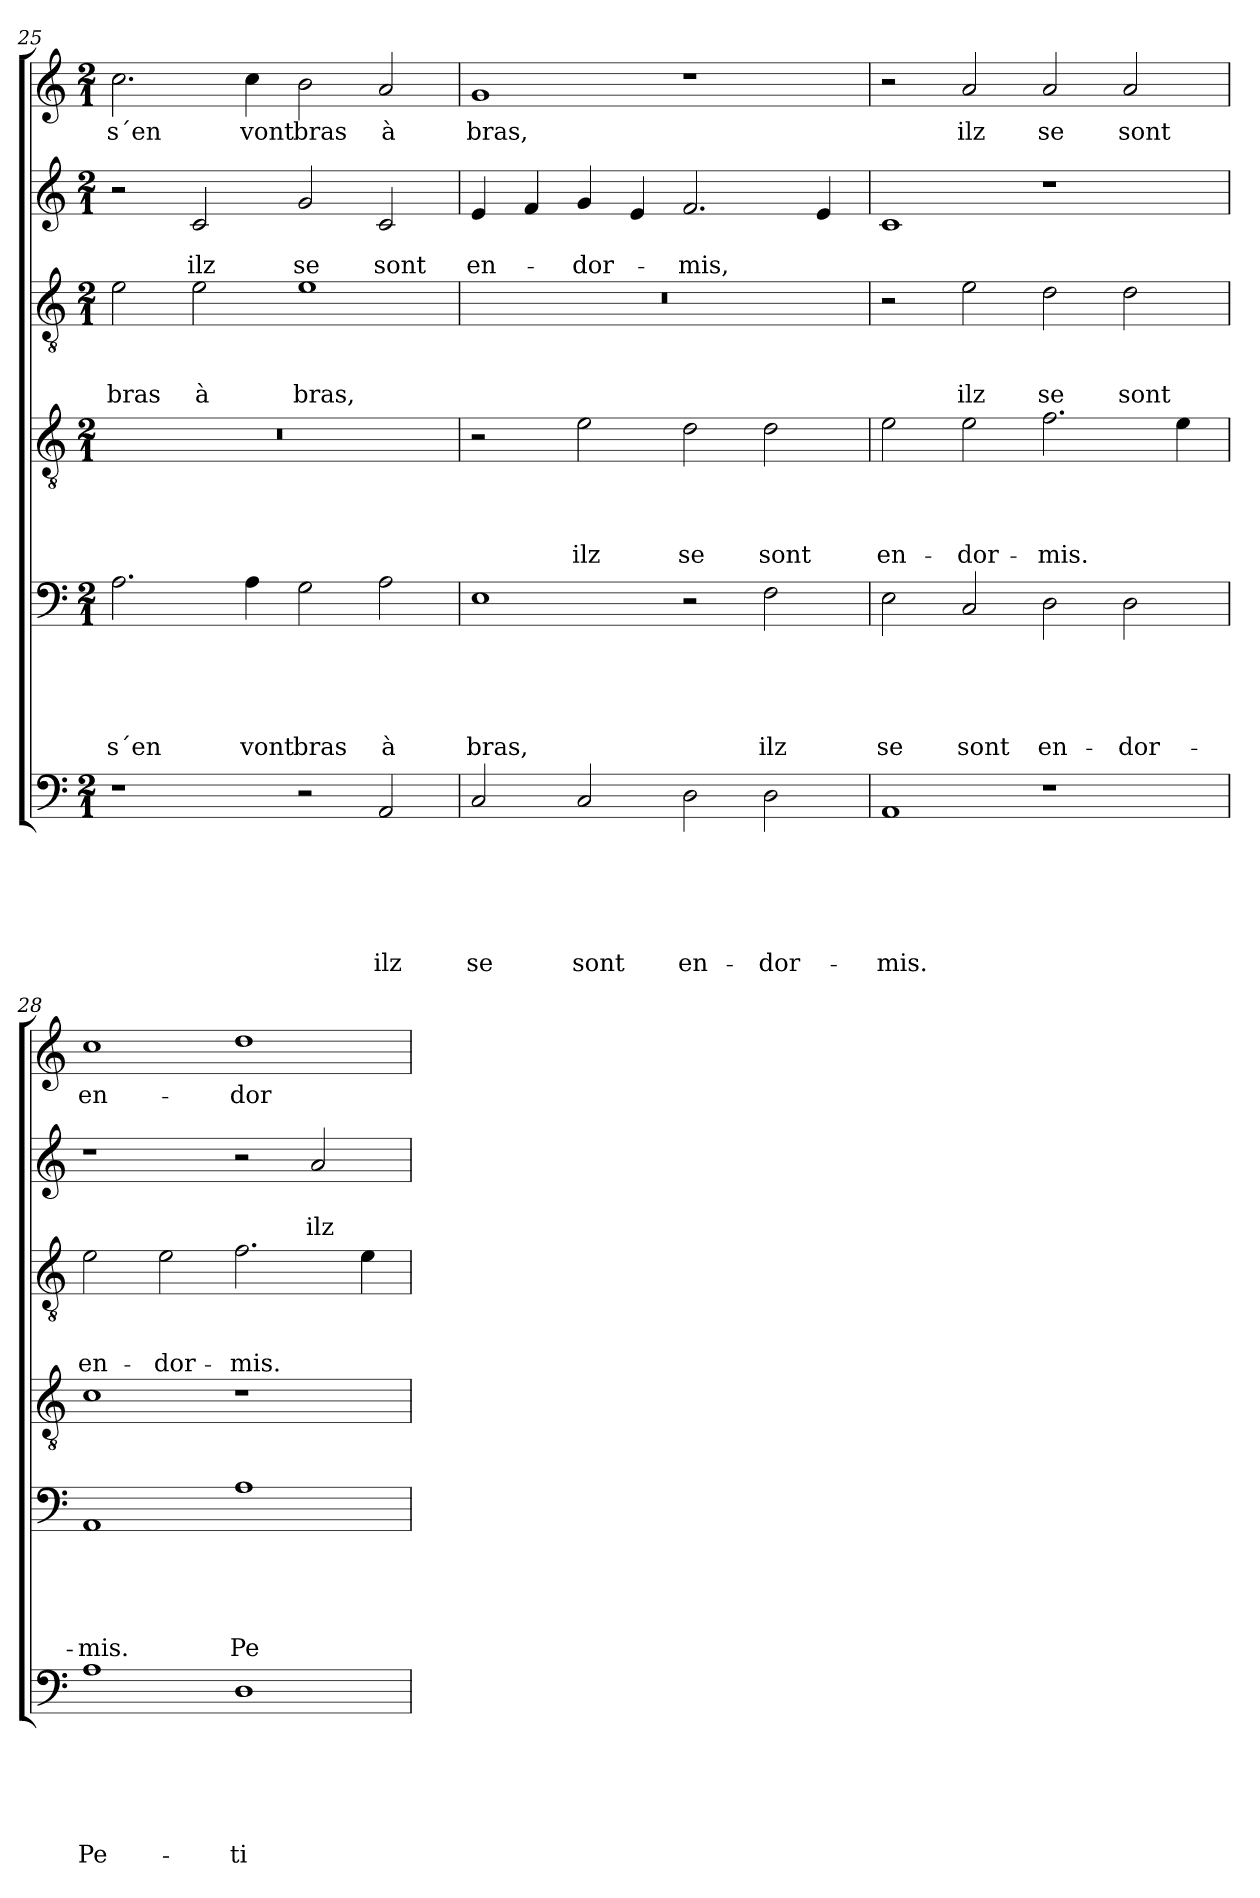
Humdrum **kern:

**kern	**text	**text	**text	**text	**text	**text	**kern	**text	**text	**text	**text	**text	**kern	**text	**text	**text	**text	**kern	**text	**text	**text	**kern	**text	**text	**kern	**text
*part6	*part6	*part6	*part6	*part6	*part6	*part6	*part5	*part5	*part5	*part5	*part5	*part5	*part4	*part4	*part4	*part4	*part4	*part3	*part3	*part3	*part3	*part2	*part2	*part2	*part1	*part1
*staff6	*staff6	*staff6	*staff6	*staff6	*staff6	*staff6	*staff5	*staff5	*staff5	*staff5	*staff5	*staff5	*staff4	*staff4	*staff4	*staff4	*staff4	*staff3	*staff3	*staff3	*staff3	*staff2	*staff2	*staff2	*staff1	*staff1
*clefF4	*	*	*	*	*	*	*clefF4	*	*	*	*	*	*clefGv2	*	*	*	*	*clefGv2	*	*	*	*clefG2	*	*	*clefG2	*
*k[]	*	*	*	*	*	*	*k[]	*	*	*	*	*	*k[]	*	*	*	*	*k[]	*	*	*	*k[]	*	*	*k[]	*
*C:	*	*	*	*	*	*	*C:	*	*	*	*	*	*C:	*	*	*	*	*C:	*	*	*	*C:	*	*	*C:	*
*M2/1	*	*	*	*	*	*	*M2/1	*	*	*	*	*	*M2/1	*	*	*	*	*M2/1	*	*	*	*M2/1	*	*	*M2/1	*
=25	=25	=25	=25	=25	=25	=25	=25	=25	=25	=25	=25	=25	=25	=25	=25	=25	=25	=25	=25	=25	=25	=25	=25	=25	=25	=25
!	!	!	!	!	!	!	!	!	!	!	!	!LO:LY:b	!	!	!	!	!	!	!	!	!LO:LY:b	!	!	!	!	!LO:LY:b
1r	.	.	.	.	.	.	2.A\	.	.	.	.	s´en	0r	.	.	.	.	2e\	.	.	bras	2r	.	.	2.cc\	s´en
!	!	!	!	!	!	!	!	!	!	!	!	!	!	!	!	!	!	!	!	!	!LO:LY:b	!	!	!LO:LY:b	!	!
.	.	.	.	.	.	.	.	.	.	.	.	.	.	.	.	.	.	2e\	.	.	à	2c/	.	ilz	.	.
!	!	!	!	!	!	!	!	!	!	!	!	!LO:LY:b	!	!	!	!	!	!	!	!	!	!	!	!	!	!LO:LY:b
.	.	.	.	.	.	.	4A\	.	.	.	.	vont	.	.	.	.	.	.	.	.	.	.	.	.	4cc\	vont
!	!	!	!	!	!	!	!	!	!	!	!	!LO:LY:b	!	!	!	!	!	!	!	!	!LO:LY:b	!	!	!LO:LY:b	!	!LO:LY:b
2r	.	.	.	.	.	.	2G\	.	.	.	.	bras	.	.	.	.	.	1e	.	.	bras,	2g/	.	se	2b\	bras
!	!	!	!	!	!	!LO:LY:b	!	!	!	!	!	!LO:LY:b	!	!	!	!	!	!	!	!	!	!	!	!LO:LY:b	!	!LO:LY:b
2AA/	.	.	.	.	.	ilz	2A\	.	.	.	.	à	.	.	.	.	.	.	.	.	.	2c/	.	sont	2a/	à
=26	=26	=26	=26	=26	=26	=26	=26	=26	=26	=26	=26	=26	=26	=26	=26	=26	=26	=26	=26	=26	=26	=26	=26	=26	=26	=26
!	!	!	!	!	!	!LO:LY:b	!	!	!	!	!	!LO:LY:b	!	!	!	!	!	!	!	!	!	!	!	!LO:LY:b	!	!LO:LY:b
2C/	.	.	.	.	.	se	1E	.	.	.	.	bras,	2r	.	.	.	.	0r	.	.	.	4e/	.	en-	1g	bras,
.	.	.	.	.	.	.	.	.	.	.	.	.	.	.	.	.	.	.	.	.	.	4f/	.	.	.	.
!	!	!	!	!	!	!LO:LY:b	!	!	!	!	!	!	!	!	!	!	!LO:LY:b	!	!	!	!	!	!	!LO:LY:b	!	!
2C/	.	.	.	.	.	sont	.	.	.	.	.	.	2e\	.	.	.	ilz	.	.	.	.	4g/	.	-dor-	.	.
.	.	.	.	.	.	.	.	.	.	.	.	.	.	.	.	.	.	.	.	.	.	4e/	.	.	.	.
!	!	!	!	!	!	!LO:LY:b	!	!	!	!	!	!	!	!	!	!	!LO:LY:b	!	!	!	!	!	!	!LO:LY:b	!	!
2D\	.	.	.	.	.	en-	2r	.	.	.	.	.	2d\	.	.	.	se	.	.	.	.	2.f/	.	-mis,	1r	.
!	!	!	!	!	!	!LO:LY:b	!	!	!	!	!	!LO:LY:b	!	!	!	!	!LO:LY:b	!	!	!	!	!	!	!	!	!
2D\	.	.	.	.	.	-dor-	2F\	.	.	.	.	ilz	2d\	.	.	.	sont	.	.	.	.	.	.	.	.	.
.	.	.	.	.	.	.	.	.	.	.	.	.	.	.	.	.	.	.	.	.	.	4e/	.	.	.	.
=27	=27	=27	=27	=27	=27	=27	=27	=27	=27	=27	=27	=27	=27	=27	=27	=27	=27	=27	=27	=27	=27	=27	=27	=27	=27	=27
!	!	!	!	!	!	!LO:LY:b	!	!	!	!	!	!LO:LY:b	!	!	!	!	!LO:LY:b	!	!	!	!	!	!	!	!	!
1AA	.	.	.	.	.	-mis.	2E\	.	.	.	.	se	2e\	.	.	.	en-	2r	.	.	.	1c	.	.	2r	.
!	!	!	!	!	!	!	!	!	!	!	!	!LO:LY:b	!	!	!	!	!LO:LY:b	!	!	!	!LO:LY:b	!	!	!	!	!LO:LY:b
.	.	.	.	.	.	.	2C/	.	.	.	.	sont	2e\	.	.	.	-dor-	2e\	.	.	ilz	.	.	.	2a/	ilz
!	!	!	!	!	!	!	!	!	!	!	!	!LO:LY:b	!	!	!	!	!LO:LY:b	!	!	!	!LO:LY:b	!	!	!	!	!LO:LY:b
1r	.	.	.	.	.	.	2D\	.	.	.	.	en-	2.f\	.	.	.	-mis.	2d\	.	.	se	1r	.	.	2a/	se
!	!	!	!	!	!	!	!	!	!	!	!	!LO:LY:b	!	!	!	!	!	!	!	!	!LO:LY:b	!	!	!	!	!LO:LY:b
.	.	.	.	.	.	.	2D\	.	.	.	.	-dor-	.	.	.	.	.	2d\	.	.	sont	.	.	.	2a/	sont
.	.	.	.	.	.	.	.	.	.	.	.	.	4e\	.	.	.	.	.	.	.	.	.	.	.	.	.
!!LO:PB:g=z
=28	=28	=28	=28	=28	=28	=28	=28	=28	=28	=28	=28	=28	=28	=28	=28	=28	=28	=28	=28	=28	=28	=28	=28	=28	=28	=28
!	!	!	!	!	!	!LO:LY:b	!	!	!	!	!	!LO:LY:b	!	!	!	!	!	!	!	!	!LO:LY:b	!	!	!	!	!LO:LY:b
1A	.	.	.	.	.	Pe-	1AA	.	.	.	.	-mis.	1c	.	.	.	.	2e\	.	.	en-	1r	.	.	1cc	en-
!	!	!	!	!	!	!	!	!	!	!	!	!	!	!	!	!	!	!	!	!	!LO:LY:b	!	!	!	!	!
.	.	.	.	.	.	.	.	.	.	.	.	.	.	.	.	.	.	2e\	.	.	-dor-	.	.	.	.	.
!	!	!	!	!	!	!LO:LY:b	!	!	!	!	!	!LO:LY:b	!	!	!	!	!	!	!	!	!LO:LY:b	!	!	!	!	!LO:LY:b
1D	.	.	.	.	.	-ti-	1A	.	.	.	.	Pe-	1r	.	.	.	.	2.f\	.	.	-mis.	2r	.	.	1dd	-dor-
!	!	!	!	!	!	!	!	!	!	!	!	!	!	!	!	!	!	!	!	!	!	!	!	!LO:LY:b	!	!
.	.	.	.	.	.	.	.	.	.	.	.	.	.	.	.	.	.	.	.	.	.	2a/	.	ilz	.	.
.	.	.	.	.	.	.	.	.	.	.	.	.	.	.	.	.	.	4e\	.	.	.	.	.	.	.	.
=	=	=	=	=	=	=	=	=	=	=	=	=	=	=	=	=	=	=	=	=	=	=	=	=	=	=
*-	*-	*-	*-	*-	*-	*-	*-	*-	*-	*-	*-	*-	*-	*-	*-	*-	*-	*-	*-	*-	*-	*-	*-	*-	*-	*-
